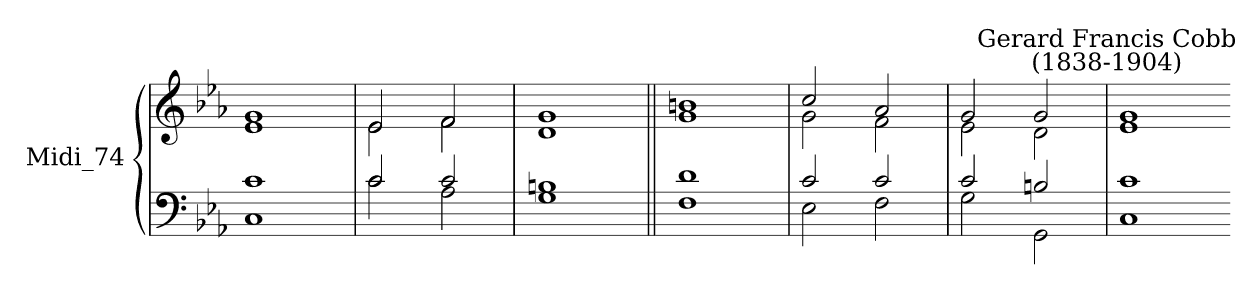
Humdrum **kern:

**kern	**kern
*part2	*part1
*staff2	*staff1
*I"Midi_74	*
*clefF4	*clefG2
*k[b-e-a-]	*k[b-e-a-]
*E-:	*E-:
=1	=1
*^	*^
1c/	1C\	1g/	1e-\
=2	=2	=2	=2
2c/	2c\	2e-/	2e-\
2c/	2A-\	2f/	2f\
=3	=3	=3	=3
1Bn/	1G\	1g/	1d\
=4||	=4||	=4||	=4||
1d/	1F\	1bn/	1g\
=5	=5	=5	=5
2c/	2E-\	2cc/	2g\
2c/	2F\	2a-/	2f\
=6	=6	=6	=6
2c/	2G\	2g/	2e-\
2Bn/	2GG\	2g/	2d\
!	!	!	!LO:TX:a:cj:t=Gerard Francis Cobb\n(1838-1904)
=7	=7	=7	=7
1c/	1C\	1g/	1e-\
*v	*v	*	*
*	*v	*v
=-	=-
*-	*-
